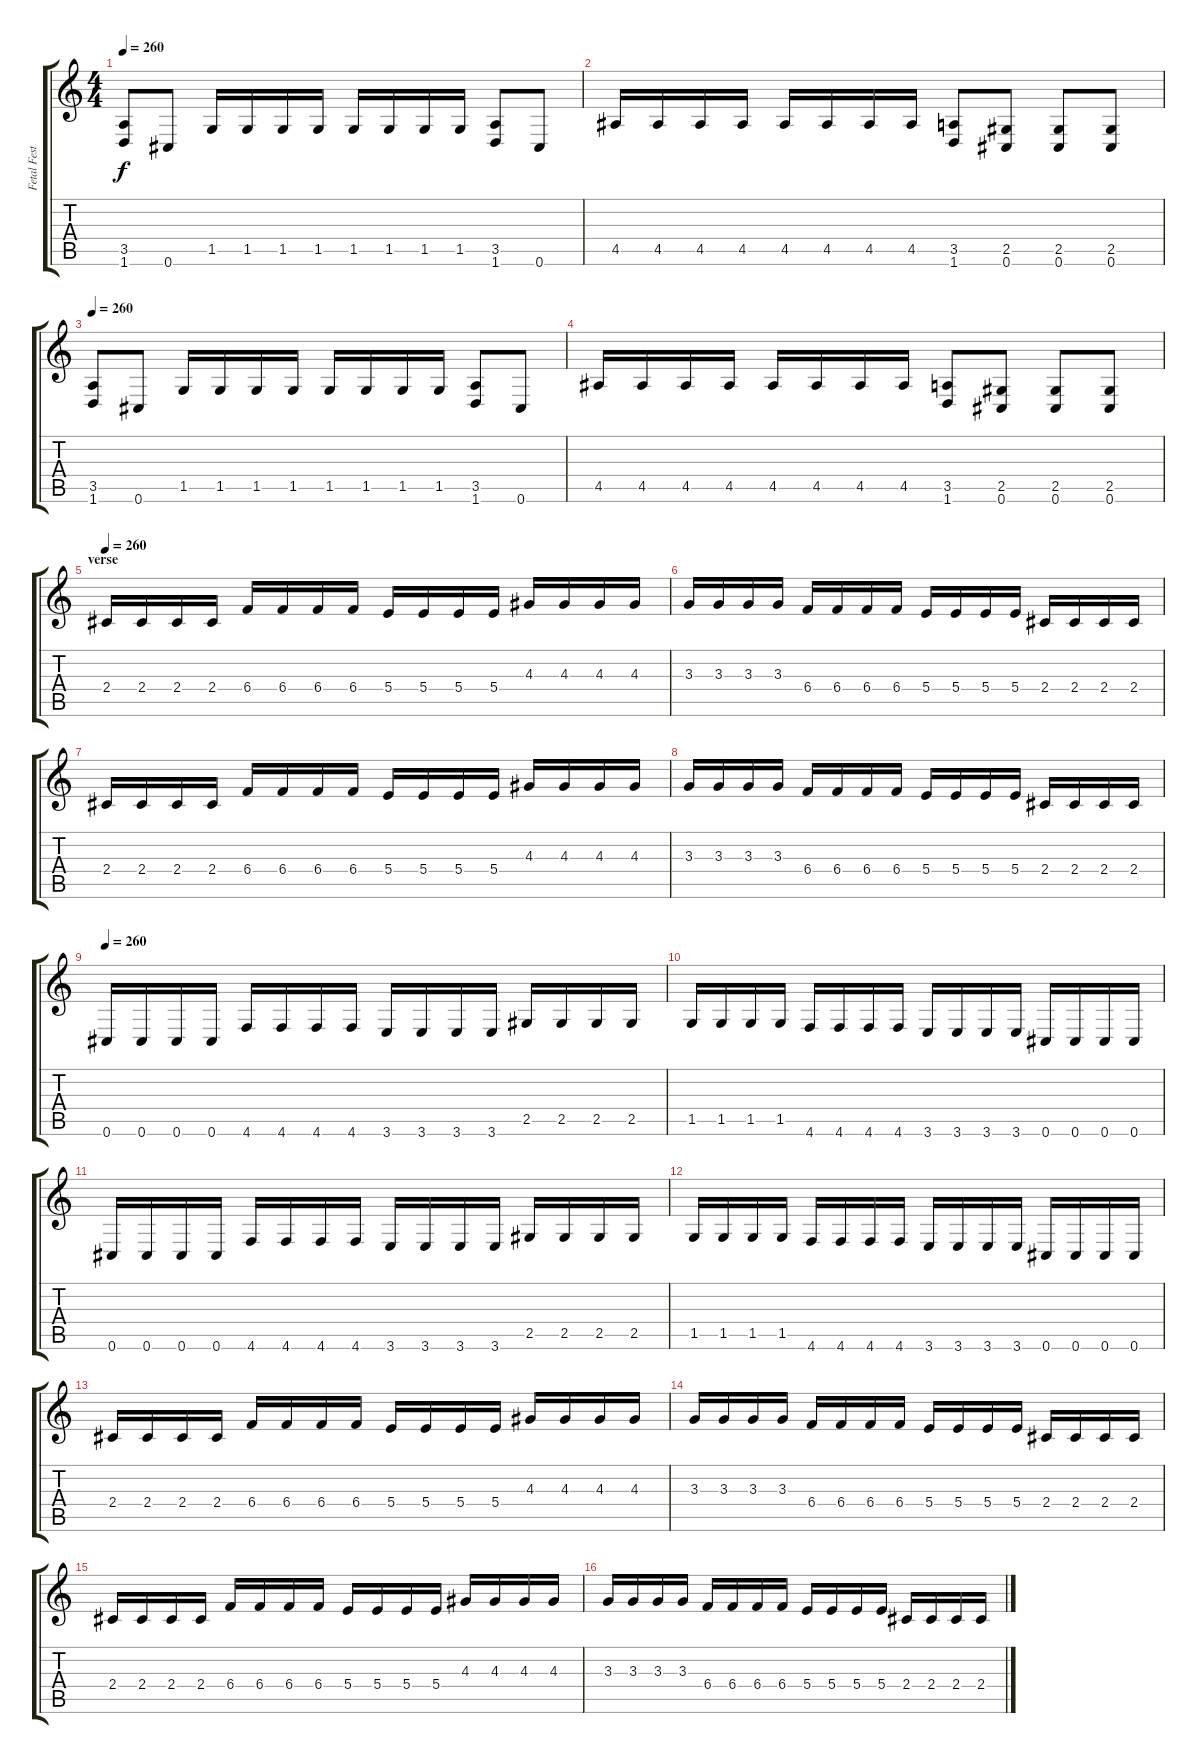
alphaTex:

\track ("Fetal Festering Womb Exhumator" "Fetal Fest") {instrument overdrivenguitar}
\staff {score tabs}
\tuning (Db4 Ab3 E3 B2 Gb2 Db2) {hide}
\ts (4 4)
\tempo 260
\clef g2
\ks c
(3.5 1.6).8{dy f} 0.6.8 1.5.16 1.5.16 1.5.16 1.5.16 1.5.16 1.5.16 1.5.16 1.5.16 (3.5 1.6).8 0.6.8 |
4.5.16 4.5.16 4.5.16 4.5.16 4.5.16 4.5.16 4.5.16 4.5.16 (3.5 1.6).8 (2.5 0.6).8 (2.5 0.6).8 (2.5 0.6).8 |
\tempo 260
(3.5 1.6).8 0.6.8 1.5.16 1.5.16 1.5.16 1.5.16 1.5.16 1.5.16 1.5.16 1.5.16 (3.5 1.6).8 0.6.8 |
4.5.16 4.5.16 4.5.16 4.5.16 4.5.16 4.5.16 4.5.16 4.5.16 (3.5 1.6).8 (2.5 0.6).8 (2.5 0.6).8 (2.5 0.6).8 |
\section ("" "verse")
\tempo 260
2.4.16 2.4.16 2.4.16 2.4.16 6.4.16 6.4.16 6.4.16 6.4.16 5.4.16 5.4.16 5.4.16 5.4.16 4.3.16 4.3.16 4.3.16 4.3.16 |
3.3.16 3.3.16 3.3.16 3.3.16 6.4.16 6.4.16 6.4.16 6.4.16 5.4.16 5.4.16 5.4.16 5.4.16 2.4.16 2.4.16 2.4.16 2.4.16 |
2.4.16 2.4.16 2.4.16 2.4.16 6.4.16 6.4.16 6.4.16 6.4.16 5.4.16 5.4.16 5.4.16 5.4.16 4.3.16 4.3.16 4.3.16 4.3.16 |
3.3.16 3.3.16 3.3.16 3.3.16 6.4.16 6.4.16 6.4.16 6.4.16 5.4.16 5.4.16 5.4.16 5.4.16 2.4.16 2.4.16 2.4.16 2.4.16 |
\tempo 260
0.6.16 0.6.16 0.6.16 0.6.16 4.6.16 4.6.16 4.6.16 4.6.16 3.6.16 3.6.16 3.6.16 3.6.16 2.5.16 2.5.16 2.5.16 2.5.16 |
1.5.16 1.5.16 1.5.16 1.5.16 4.6.16 4.6.16 4.6.16 4.6.16 3.6.16 3.6.16 3.6.16 3.6.16 0.6.16 0.6.16 0.6.16 0.6.16 |
0.6.16 0.6.16 0.6.16 0.6.16 4.6.16 4.6.16 4.6.16 4.6.16 3.6.16 3.6.16 3.6.16 3.6.16 2.5.16 2.5.16 2.5.16 2.5.16 |
1.5.16 1.5.16 1.5.16 1.5.16 4.6.16 4.6.16 4.6.16 4.6.16 3.6.16 3.6.16 3.6.16 3.6.16 0.6.16 0.6.16 0.6.16 0.6.16 |
2.4.16 2.4.16 2.4.16 2.4.16 6.4.16 6.4.16 6.4.16 6.4.16 5.4.16 5.4.16 5.4.16 5.4.16 4.3.16 4.3.16 4.3.16 4.3.16 |
3.3.16 3.3.16 3.3.16 3.3.16 6.4.16 6.4.16 6.4.16 6.4.16 5.4.16 5.4.16 5.4.16 5.4.16 2.4.16 2.4.16 2.4.16 2.4.16 |
2.4.16 2.4.16 2.4.16 2.4.16 6.4.16 6.4.16 6.4.16 6.4.16 5.4.16 5.4.16 5.4.16 5.4.16 4.3.16 4.3.16 4.3.16 4.3.16 |
3.3.16 3.3.16 3.3.16 3.3.16 6.4.16 6.4.16 6.4.16 6.4.16 5.4.16 5.4.16 5.4.16 5.4.16 2.4.16 2.4.16 2.4.16 2.4.16
